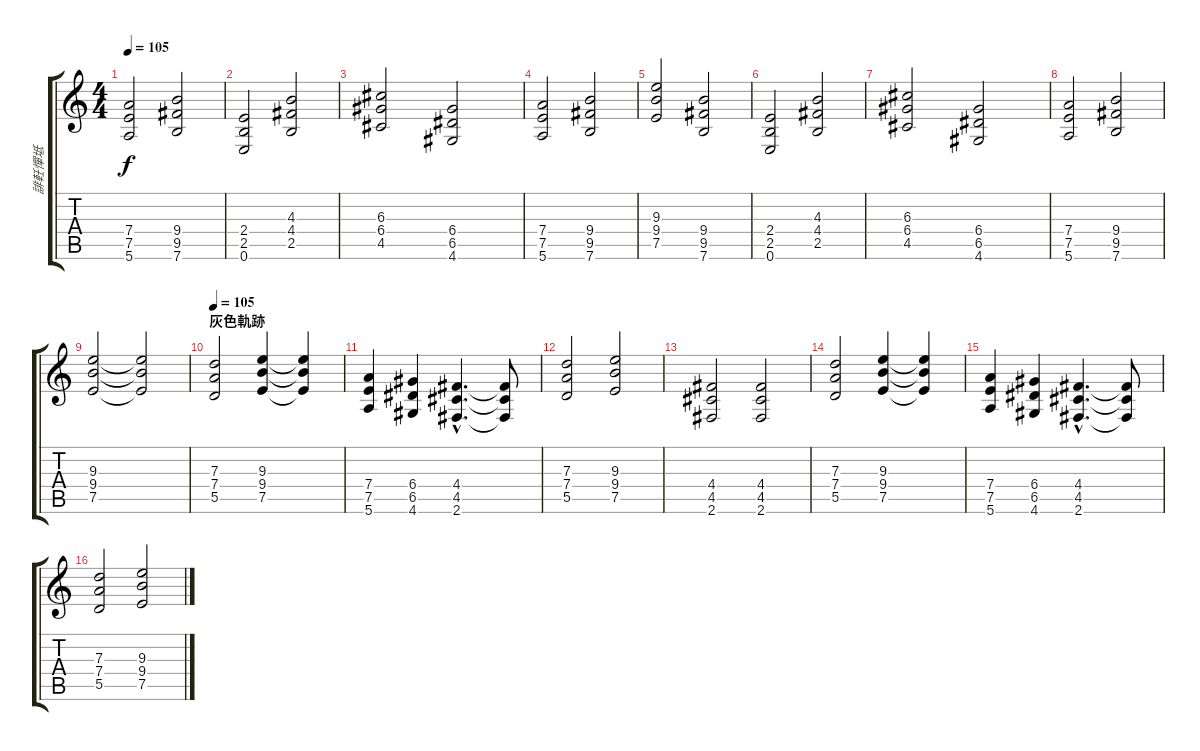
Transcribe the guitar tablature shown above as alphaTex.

\track ("誹軠憚坻" "誹軠憚坻") {instrument distortionguitar}
\staff {score tabs}
\tuning (E4 B3 G3 D3 A2 E2) {hide}
\ts (4 4)
\tempo 105
\clef g2
\ks c
(7.4 7.5 5.6).2{dy f} (9.4 9.5 7.6).2 |
(2.4 2.5 0.6).2 (4.3 4.4 2.5).2 |
(6.3 6.4 4.5).2 (6.4 6.5 4.6).2 |
(7.4 7.5 5.6).2 (9.4 9.5 7.6).2 |
(9.3 9.4 7.5).2 (9.4 9.5 7.6).2 |
(2.4 2.5 0.6).2 (4.3 4.4 2.5).2 |
(6.3 6.4 4.5).2 (6.4 6.5 4.6).2 |
(7.4 7.5 5.6).2 (9.4 9.5 7.6).2 |
(9.3 9.4 7.5).2 (9.3{t} 9.4{t} 7.5{t}).2 |
\section ("" "灰色軌跡")
\tempo 105
(7.3 7.4 5.5).2 (9.3 9.4 7.5).4 (9.3{t} 9.4{t} 7.5{t}).4 |
(7.4 7.5 5.6).4 (6.4 6.5 4.6).4 (4.4{hac} 4.5{hac} 2.6{hac}).4{d} (4.4{t} 4.5{t} 2.6{t}).8 |
(7.3 7.4 5.5).2 (9.3 9.4 7.5).2 |
(4.4 4.5 2.6).2 (4.4 4.5 2.6).2 |
(7.3 7.4 5.5).2 (9.3 9.4 7.5).4 (9.3{t} 9.4{t} 7.5{t}).4 |
(7.4 7.5 5.6).4 (6.4 6.5 4.6).4 (4.4{hac} 4.5{hac} 2.6{hac}).4{d} (4.4{t} 4.5{t} 2.6{t}).8 |
(7.3 7.4 5.5).2 (9.3 9.4 7.5).2
